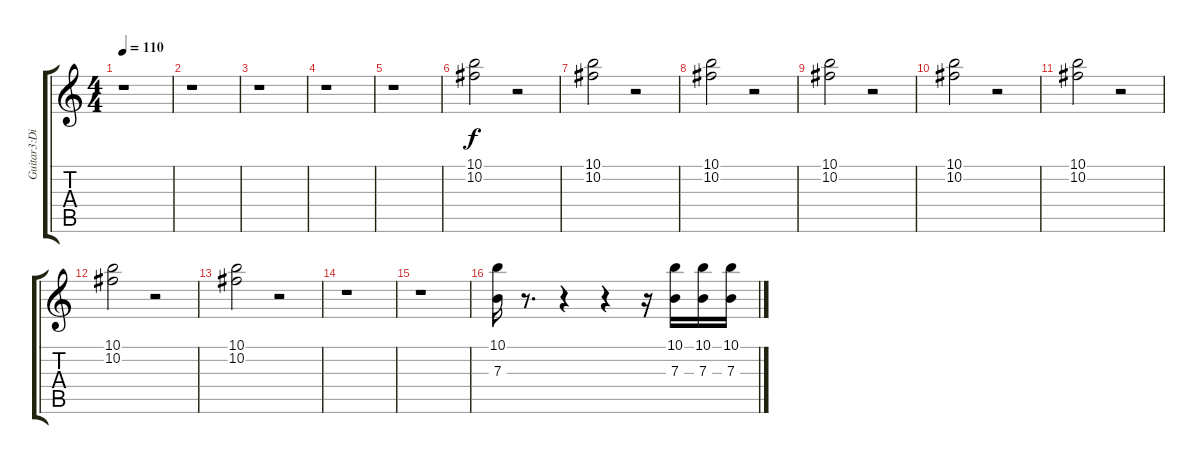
\track ("Guitar3:Distortion<1 Half Down, 6th=B>" "Guitar3:Di") {instrument distortionguitar}
\staff {score tabs}
\tuning (Db4 Ab3 E3 B2 Gb2 B1) {hide}
\ts (4 4)
\tempo 110
\clef g2
\ks c
r.1{dy f} |
r.1 |
r.1 |
r.1 |
r.1 |
(10.1 10.2).2 r.2 |
(10.1 10.2).2 r.2 |
(10.1 10.2).2 r.2 |
(10.1 10.2).2 r.2 |
(10.1 10.2).2 r.2 |
(10.1 10.2).2 r.2 |
(10.1 10.2).2 r.2 |
(10.1 10.2).2 r.2 |
r.1 |
r.1 |
(10.1 7.3).16 r.8{d} r.4 r.4 r.16 (10.1 7.3).16 (10.1 7.3).16 (10.1 7.3).16
